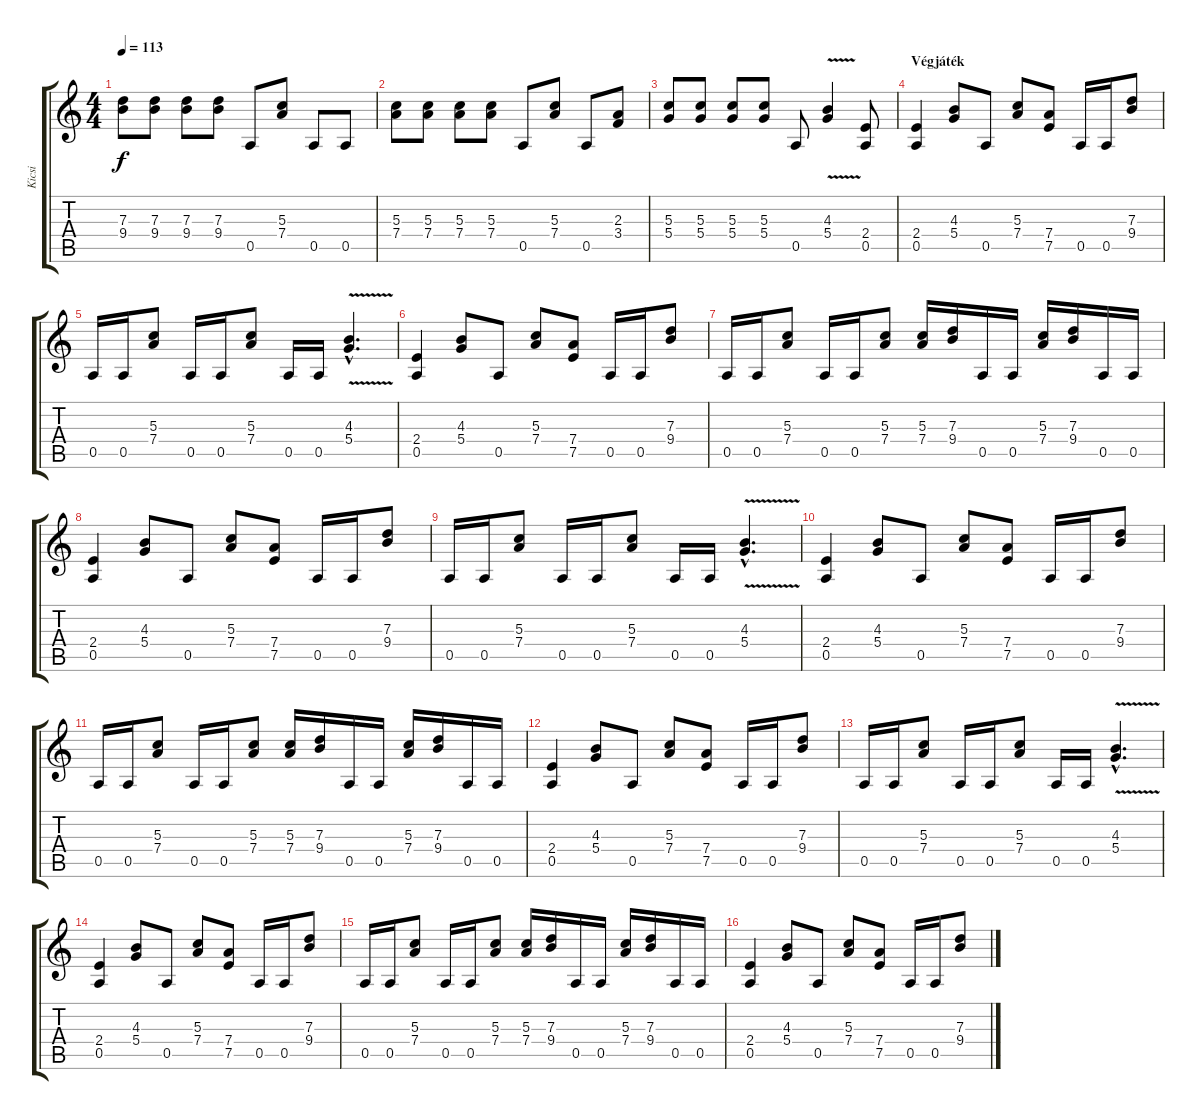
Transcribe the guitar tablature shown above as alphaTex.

\track ("Kicsi" "Kicsi") {instrument distortionguitar}
\staff {score tabs}
\tuning (E4 B3 G3 D3 A2 E2) {hide}
\ts (4 4)
\tempo 113
\clef g2
\ks c
(7.3 9.4).8{dy f} (7.3 9.4).8 (7.3 9.4).8 (7.3 9.4).8 0.5.8 (5.3 7.4).8 0.5.8 0.5.8 |
(5.3 7.4).8 (5.3 7.4).8 (5.3 7.4).8 (5.3 7.4).8 0.5.8 (5.3 7.4).8 0.5.8 (2.3 3.4).8 |
(5.3 5.4).8 (5.3 5.4).8 (5.3 5.4).8 (5.3 5.4).8 0.5.8 (4.3 5.4{v}).4 (2.4 0.5).8 |
\section ("" "Végjáték")
(2.4 0.5).4 (4.3 5.4).8 0.5.8 (5.3 7.4).8 (7.4 7.5).8 0.5.16 0.5.16 (7.3 9.4).8 |
0.5.16 0.5.16 (5.3 7.4).8 0.5.16 0.5.16 (5.3 7.4).8 0.5.16 0.5.16 (4.3{v hac} 5.4{v hac}).4{d} |
(2.4 0.5).4 (4.3 5.4).8 0.5.8 (5.3 7.4).8 (7.4 7.5).8 0.5.16 0.5.16 (7.3 9.4).8 |
0.5.16 0.5.16 (5.3 7.4).8 0.5.16 0.5.16 (5.3 7.4).8 (5.3 7.4).16 (7.3 9.4).16 0.5.16 0.5.16 (5.3 7.4).16 (7.3 9.4).16 0.5.16 0.5.16 |
(2.4 0.5).4 (4.3 5.4).8 0.5.8 (5.3 7.4).8 (7.4 7.5).8 0.5.16 0.5.16 (7.3 9.4).8 |
0.5.16 0.5.16 (5.3 7.4).8 0.5.16 0.5.16 (5.3 7.4).8 0.5.16 0.5.16 (4.3{v hac} 5.4{v hac}).4{d} |
(2.4 0.5).4 (4.3 5.4).8 0.5.8 (5.3 7.4).8 (7.4 7.5).8 0.5.16 0.5.16 (7.3 9.4).8 |
0.5.16 0.5.16 (5.3 7.4).8 0.5.16 0.5.16 (5.3 7.4).8 (5.3 7.4).16 (7.3 9.4).16 0.5.16 0.5.16 (5.3 7.4).16 (7.3 9.4).16 0.5.16 0.5.16 |
(2.4 0.5).4 (4.3 5.4).8 0.5.8 (5.3 7.4).8 (7.4 7.5).8 0.5.16 0.5.16 (7.3 9.4).8 |
0.5.16 0.5.16 (5.3 7.4).8 0.5.16 0.5.16 (5.3 7.4).8 0.5.16 0.5.16 (4.3{v hac} 5.4{v hac}).4{d} |
(2.4 0.5).4 (4.3 5.4).8 0.5.8 (5.3 7.4).8 (7.4 7.5).8 0.5.16 0.5.16 (7.3 9.4).8 |
0.5.16 0.5.16 (5.3 7.4).8 0.5.16 0.5.16 (5.3 7.4).8 (5.3 7.4).16 (7.3 9.4).16 0.5.16 0.5.16 (5.3 7.4).16 (7.3 9.4).16 0.5.16 0.5.16 |
(2.4 0.5).4 (4.3 5.4).8 0.5.8 (5.3 7.4).8 (7.4 7.5).8 0.5.16 0.5.16 (7.3 9.4).8
